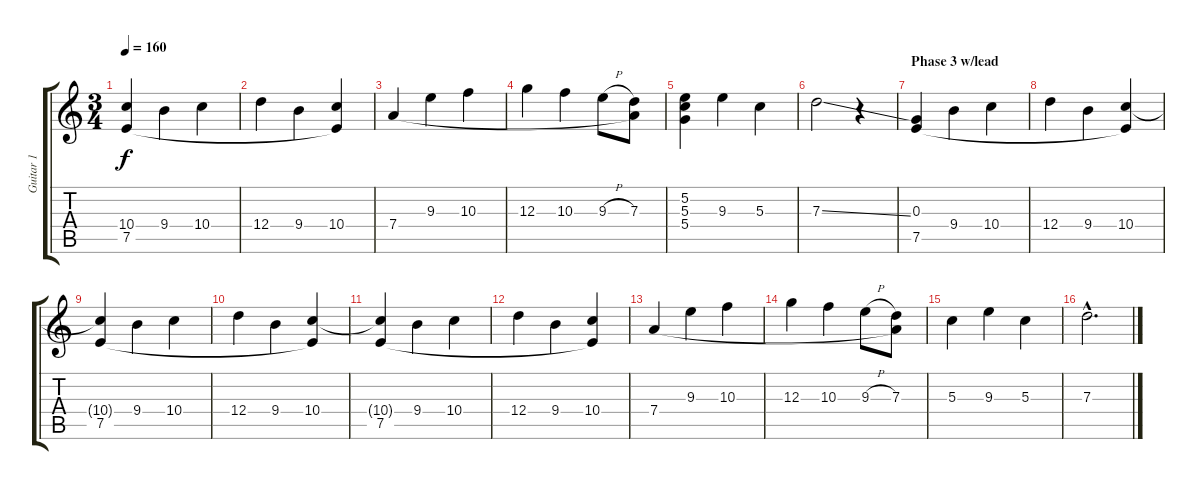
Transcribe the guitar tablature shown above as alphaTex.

\track ("Guitar 1" "Guitar 1") {instrument distortionguitar}
\staff {score tabs}
\tuning (E4 B3 G3 D3 A2 E2) {hide}
\ts (3 4)
\tempo 160
\clef g2
\ks c
(10.4{t} 7.5).4{dy f} 9.4.4 10.4.4 |
12.4.4 9.4.4 (10.4 7.5{t}).4 |
7.4.4 9.3.4 10.3.4 |
12.3.4 10.3.4 9.3{h}.8 (7.3 7.4{t}).8 |
(5.2 5.3 5.4).4 9.3.4 5.3.4 |
7.3{ss}.2 r.4 |
\section ("" "Phase 3 w/lead")
(0.3 7.5).4 9.4.4 10.4.4 |
12.4.4 9.4.4 (10.4 7.5{t}).4 |
(10.4{t} 7.5).4 9.4.4 10.4.4 |
12.4.4 9.4.4 (10.4 7.5{t}).4 |
(10.4{t} 7.5).4 9.4.4 10.4.4 |
12.4.4 9.4.4 (10.4 7.5{t}).4 |
7.4.4 9.3.4 10.3.4 |
12.3.4 10.3.4 9.3{h}.8 (7.3 7.4{t}).8 |
5.3.4 9.3.4 5.3.4 |
7.3{hac}.2{d}
